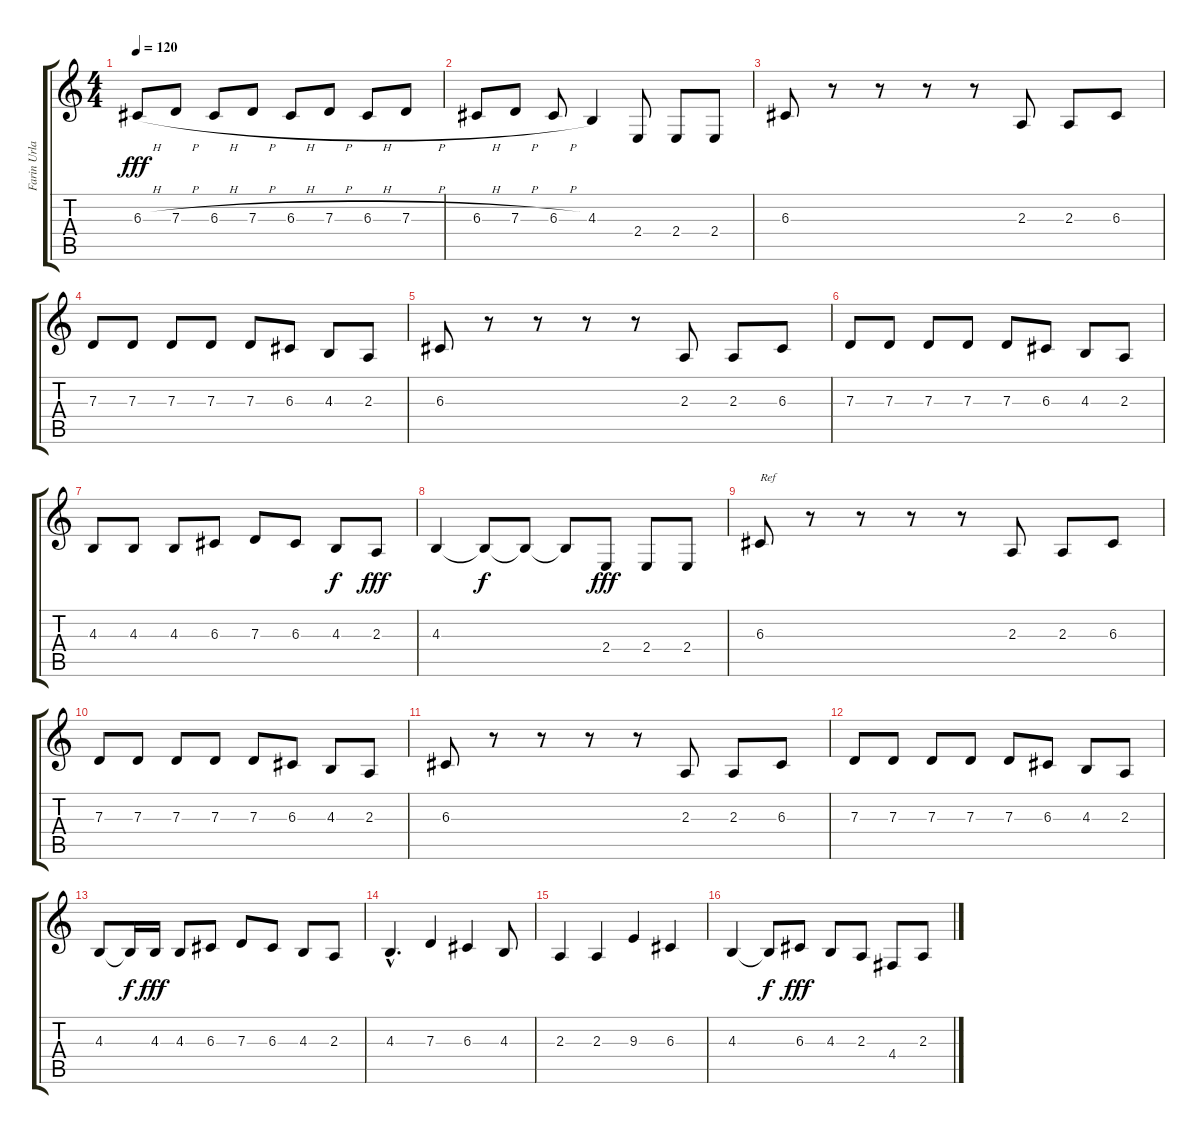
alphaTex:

\track ("Farin Urlaub" "Farin Urla") {instrument bassoon}
\staff {score tabs}
\tuning (E4 B3 G3 D3 A2 E2) {hide}
\ts (4 4)
\tempo 120
\clef g2
\ks c
6.3{h}.8{dy fff} 7.3{h}.8 6.3{h}.8 7.3{h}.8 6.3{h}.8 7.3{h}.8 6.3{h}.8 7.3{h}.8 |
6.3{h}.8 7.3{h}.8 6.3{h}.8 4.3.4 2.4.8{balance 12} 2.4.8 2.4.8 |
6.3.8 r.8 r.8 r.8 r.8 2.3.8 2.3.8 6.3.8 |
7.3.8 7.3.8 7.3.8 7.3.8 7.3.8 6.3.8 4.3.8 2.3.8 |
6.3.8 r.8 r.8 r.8 r.8 2.3.8 2.3.8 6.3.8 |
7.3.8 7.3.8 7.3.8 7.3.8 7.3.8 6.3.8 4.3.8 2.3.8 |
4.3.8 4.3.8 4.3.8 6.3.8 7.3.8 6.3.8 4.3.8{dy f} 2.3.8{dy fff} |
4.3.4{balance 8} 4.3{t}.8{dy f} 4.3{t}.8 4.3{t}.8 2.4.8{dy fff} 2.4.8 2.4.8 |
6.3.8{txt "Ref"} r.8 r.8 r.8 r.8 2.3.8 2.3.8 6.3.8 |
7.3.8 7.3.8 7.3.8 7.3.8 7.3.8 6.3.8 4.3.8 2.3.8 |
6.3.8 r.8 r.8 r.8 r.8 2.3.8 2.3.8 6.3.8 |
7.3.8 7.3.8 7.3.8 7.3.8 7.3.8 6.3.8 4.3.8 2.3.8 |
4.3.8 4.3{t}.16{dy f} 4.3.16{dy fff} 4.3.8 6.3.8 7.3.8 6.3.8 4.3.8 2.3.8 |
4.3{hac}.4{d} 7.3.4 6.3.4 4.3.8 |
2.3.4 2.3.4 9.3.4 6.3.4 |
4.3.4 4.3{t}.8{dy f} 6.3.8{dy fff} 4.3.8 2.3.8 4.4.8 2.3.8
